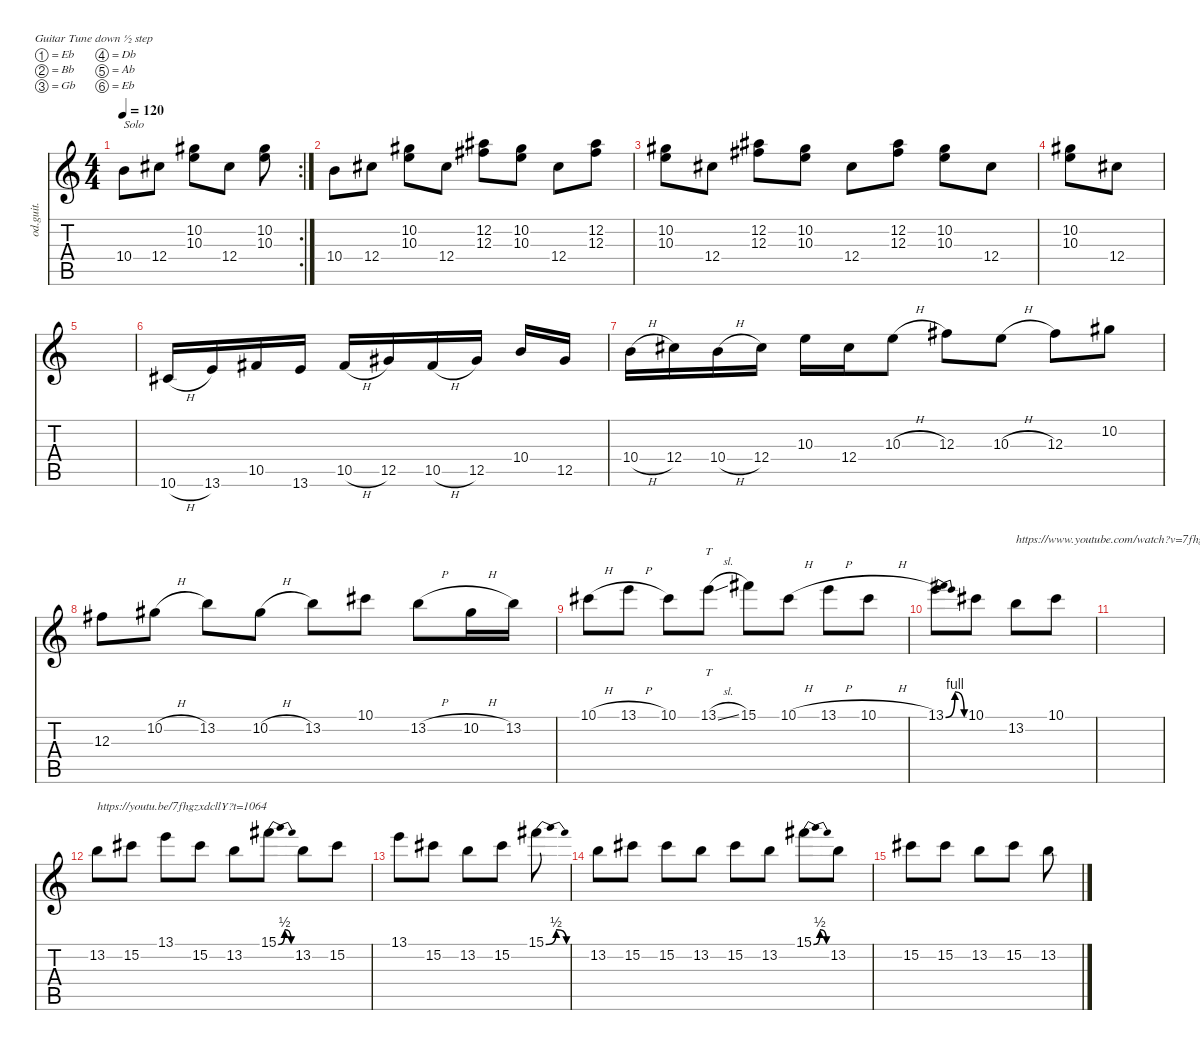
\defaultSystemsLayout 4
\hideDynamics
\bracketExtendMode nobrackets
\otherSystemsTrackNameOrientation horizontal
\track ("Overdriven Guitar" "od.guit.") {instrument overdrivenguitar}
\staff {score tabs}
\tuning (Eb4 Bb3 Gb3 Db3 Ab2 Eb2)
\rc 2
\ts (4 4)
\tempo 120
\clef g2
\ks c
10.4.8{txt "Solo" dy mf instrument overdrivenguitar beam Down} 12.4{acc #}.8{beam Down} (10.3 10.2{acc #}).8{beam Down} 12.4{acc #}.8{beam Down} (10.3 10.2{acc #}).8{beam Down} |
10.4.8{beam Down} 12.4{acc #}.8{beam Down} (10.3 10.2{acc #}).8{beam Down} 12.4{acc #}.8{beam Down} (12.3{acc #} 12.2{acc #}).8{beam Down} (10.3 10.2{acc #}).8{beam Down} 12.4{acc #}.8{beam Down} (12.3{acc #} 12.2{acc #}).8{beam Down} |
(10.3 10.2{acc #}).8{beam Down} 12.4{acc #}.8{beam Down} (12.3{acc #} 12.2{acc #}).8{beam Down} (10.3 10.2{acc #}).8{beam Down} 12.4{acc #}.8{beam Down} (12.3{acc #} 12.2{acc #}).8{beam Down} (10.3 10.2{acc #}).8{beam Down} 12.4{acc #}.8{beam Down} |
\scale
0.385511 (10.2{acc #} 10.3).8{beam Down} 12.4{acc #}.8{beam Down} |
\scale
1.61449 |
\scale
0.776578 10.6{h acc #}.16{beam Up} 13.6.16{beam Up} 10.5{acc #}.16{beam Up} 13.6.16{beam Up} 10.5{h acc #}.16{beam Up} 12.5{acc #}.16{beam Up} 10.5{h acc #}.16{beam Up} 12.5{acc #}.16{beam Up} 10.4.16{beam Up} 12.5{acc #}.16{beam Up} |
\scale
1.29004 10.4{h}.16{beam Down} 12.4{acc #}.16{beam Down} 10.4{h}.16{beam Down} 12.4{acc #}.16{beam Down} 10.3.16{beam Down} 12.4{acc #}.16{beam Down} 10.3{h}.8{beam Down} 12.3{acc #}.8{beam Down} 10.3{h}.8{beam Down} 12.3{acc #}.8{beam Down} 10.2{acc #}.8{beam Down} |
\scale
0.933385 12.3{acc #}.8{beam Down} 10.2{h acc #}.8{beam Down} 13.2.8{beam Down} 10.2{h acc #}.8{beam Down} 13.2.8{beam Down} 10.1{acc #}.8{beam Down} 13.2{h}.8{beam Down} 10.2{h acc #}.16{beam Down} 13.2.16{beam Down} |
10.1{h acc #}.8{beam Down} 13.1{h}.8{beam Down} 10.1{acc #}.8{beam Down} 13.1{sl}.8{tt beam Down} 15.1{acc #}.8{beam Down} 10.1{h acc #}.8{beam Down} 13.1{h}.8{beam Down} 10.1{h acc #}.8{beam Down} |
13.1{be (bendrelease 0 0 10.2 4 30.599999999999998 4 43.8 0)}.8{beam Down} 10.1{acc #}.8{beam Down} 13.2.8{txt "https://www.youtube.com/watch?v=7fhgzxdcllY&t=266s" beam Down} 10.1{acc #}.8{beam Down} |
|
\scale
0.655737 13.2.8{txt "https://youtu.be/7fhgzxdcllY?t=1064" beam Down} 15.2{acc #}.8{beam Down} 13.1.8{beam Down} 15.2{acc #}.8{beam Down} 13.2.8{beam Down} 15.1{be (bendrelease 0 0 10.799999999999999 2 20.4 2 30 0) acc #}.8{beam Down} 13.2.8{beam Down} 15.2{acc #}.8{beam Down} |
\scale
0.455416 13.1.8{beam Down} 15.2{acc #}.8{beam Down} 13.2.8{beam Down} 15.2{acc #}.8{beam Down} 15.1{be (bendrelease 0 0 10.2 2 20.4 2 30 0) acc #}.8{beam Down} |
\scale
1.88885 13.2.8{beam Down} 15.2{acc #}.8{beam Down} 15.2{acc #}.8{beam Down} 13.2.8{beam Down} 15.2{acc #}.8{beam Down} 13.2.8{beam Down} 15.1{be (bendrelease 0 0 10.2 2 20.4 2 30 0) acc #}.8{beam Down} 13.2.8{beam Down} |
15.2{acc #}.8{beam Down} 15.2{acc #}.8{beam Down} 13.2.8{beam Down} 15.2{acc #}.8{beam Down} 13.2.8{beam Down}
